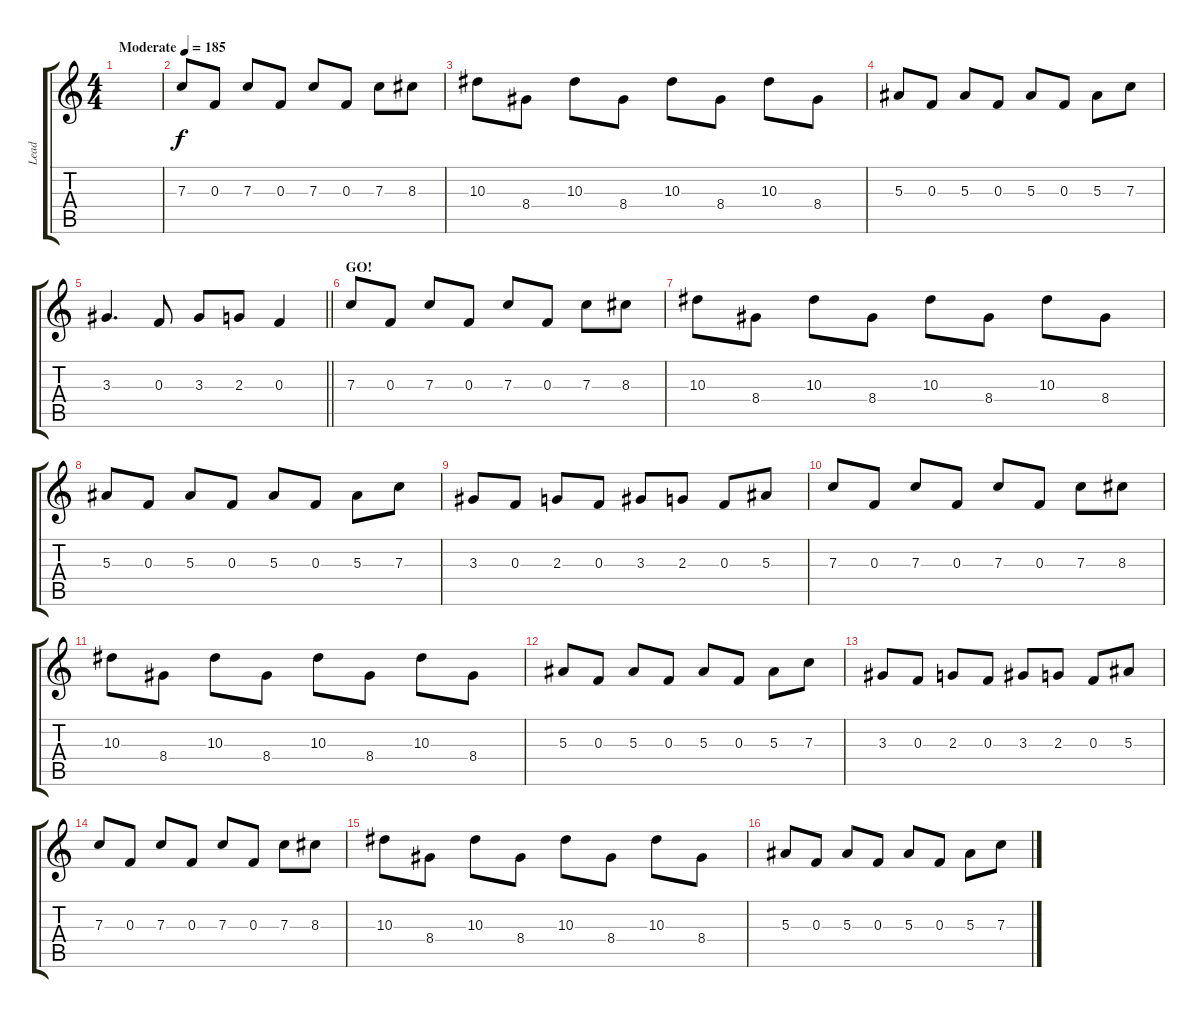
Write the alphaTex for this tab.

\track ("Lead" "Lead") {instrument distortionguitar}
\staff {score tabs}
\tuning (D4 A3 F3 C3 G2 C2) {hide}
\ts (4 4)
\tempo (185 "Moderate")
\clef g2
\ks c
|
7.3.8 0.3.8 7.3.8 0.3.8 7.3.8 0.3.8 7.3.8 8.3.8 |
10.3.8 8.4.8 10.3.8 8.4.8 10.3.8 8.4.8 10.3.8 8.4.8 |
5.3.8 0.3.8 5.3.8 0.3.8 5.3.8 0.3.8 5.3.8 7.3.8 |
\barLineRight lightlight
3.3.4{d} 0.3.8 3.3.8 2.3.8 0.3.4 |
\section ("" "GO!")
7.3.8 0.3.8 7.3.8 0.3.8 7.3.8 0.3.8 7.3.8 8.3.8 |
10.3.8 8.4.8 10.3.8 8.4.8 10.3.8 8.4.8 10.3.8 8.4.8 |
5.3.8 0.3.8 5.3.8 0.3.8 5.3.8 0.3.8 5.3.8 7.3.8 |
3.3.8 0.3.8 2.3.8 0.3.8 3.3.8 2.3.8 0.3.8 5.3.8 |
7.3.8 0.3.8 7.3.8 0.3.8 7.3.8 0.3.8 7.3.8 8.3.8 |
10.3.8 8.4.8 10.3.8 8.4.8 10.3.8 8.4.8 10.3.8 8.4.8 |
5.3.8 0.3.8 5.3.8 0.3.8 5.3.8 0.3.8 5.3.8 7.3.8 |
3.3.8 0.3.8 2.3.8 0.3.8 3.3.8 2.3.8 0.3.8 5.3.8 |
7.3.8 0.3.8 7.3.8 0.3.8 7.3.8 0.3.8 7.3.8 8.3.8 |
10.3.8 8.4.8 10.3.8 8.4.8 10.3.8 8.4.8 10.3.8 8.4.8 |
5.3.8 0.3.8 5.3.8 0.3.8 5.3.8 0.3.8 5.3.8 7.3.8
